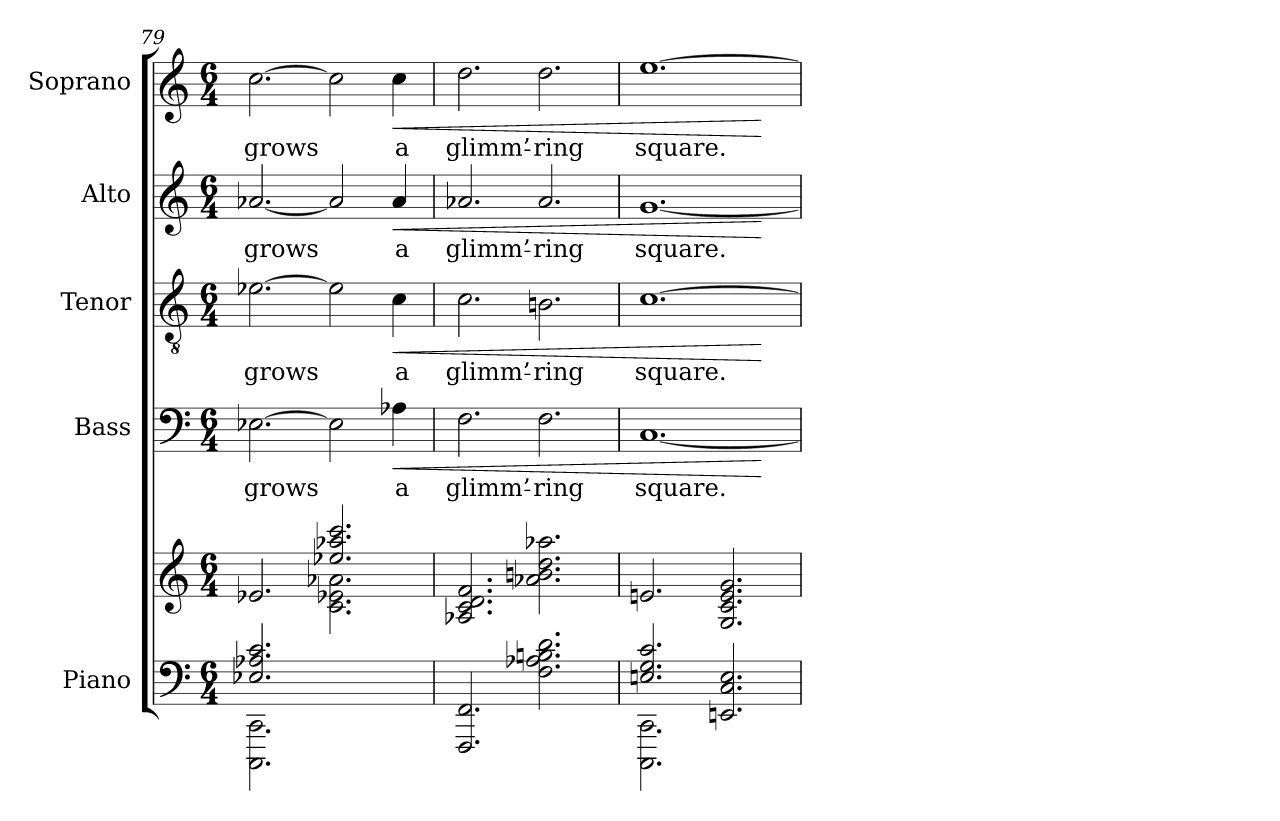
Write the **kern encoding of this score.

**kern	**kern	**kern	**text	**dynam	**kern	**text	**dynam	**kern	**text	**dynam	**kern	**text	**dynam
*part5	*part5	*part4	*part4	*part4	*part3	*part3	*part3	*part2	*part2	*part2	*part1	*part1	*part1
*staff6	*staff5	*staff4	*staff4	*staff4	*staff3	*staff3	*staff3	*staff2	*staff2	*staff2	*staff1	*staff1	*staff1
*I"Piano	*	*I"Bass	*	*	*I"Tenor	*	*	*I"Alto	*	*	*I"Soprano	*	*
*I'Pno	*	*	*	*	*	*	*	*	*	*	*	*	*
!!LO:PB:g=z
*clefF4	*clefG2	*clefF4	*	*	*clefGv2	*	*	*clefG2	*	*	*clefG2	*	*
*k[]	*k[]	*k[]	*	*	*k[]	*	*	*k[]	*	*	*k[]	*	*
*M6/4	*M6/4	*M6/4	*	*	*M6/4	*	*	*M6/4	*	*	*M6/4	*	*
=79	=79	=79	=79	=79	=79	=79	=79	=79	=79	=79	=79	=79	=79
*^	*^	*	*	*	*	*	*	*	*	*	*	*	*
!	!	!	!	!	!LO:LY:b	!	!	!LO:LY:b	!	!	!LO:LY:b	!	!	!LO:LY:b	!
2.E-X/ 2.A-X/ 2.c/	2.CCC\ 2.CC\	2.e-X/	2.ryy	[2.E-X\	grows	.	[2.e-X\	grows	.	[2.a-X/	grows	.	[2.cc\	grows	.
2.ryy	2.ryy	2.ee-X/ 2.aa-X/ 2.ccc/	2.c\ 2.e-X\ 2.a-X\	2E-\]	.	.	2e-\]	.	.	2a-/]	.	.	2cc\]	.	.
!	!	!	!	!	!LO:LY:b	!LO:HP:b	!	!LO:LY:b	!LO:HP:b	!	!LO:LY:b	!LO:HP:b	!	!LO:LY:b	!LO:HP:b
.	.	.	.	4A-X\	a	<	4c\	a	<	4a-/	a	<	4cc\	a	<
*v	*v	*	*	*	*	*	*	*	*	*	*	*	*	*	*
*	*v	*v	*	*	*	*	*	*	*	*	*	*	*	*
=80	=80	=80	=80	=80	=80	=80	=80	=80	=80	=80	=80	=80	=80
!	!	!	!LO:LY:b	!	!	!LO:LY:b	!	!	!LO:LY:b	!	!	!LO:LY:b	!
2.FFF/ 2.FF/	2.A-X/ 2.c/ 2.d/ 2.f/	2.F\	glimm’-	.	2.c\	glimm’-	.	2.a-X/	glimm’-	.	2.dd\	glimm’-	.
!	!	!	!LO:LY:b	!	!	!LO:LY:b	!	!	!LO:LY:b	!	!	!LO:LY:b	!
2.F\ 2.A-X\ 2.Bn\ 2.d\	2.a-X\ 2.bn\ 2.dd\ 2.aa-X\	2.F\	-ring	.	2.Bn\	-ring	.	2.a-/	-ring	.	2.dd\	-ring	.
=81	=81	=81	=81	=81	=81	=81	=81	=81	=81	=81	=81	=81	=81
*^	*	*	*	*	*	*	*	*	*	*	*	*	*
!	!	!	!	!LO:LY:b	!	!	!LO:LY:b	!	!	!LO:LY:b	!	!	!LO:LY:b	!
2.En/ 2.G/ 2.c/	2.CCC\ 2.CC\	2.en/	[1.C	square.	.	[1.c	square.	.	[1.g	square.	.	[1.ee	square.	.
2.ryy	2.EEn/ 2.C/ 2.E/	2.G/ 2.c/ 2.e/ 2.g/	.	.	.	.	.	.	.	.	.	.	.	.
*v	*v	*	*	*	*	*	*	*	*	*	*	*	*	*
.	.	.	.	[	.	.	[	.	.	[	.	.	[
=	=	=	=	=	=	=	=	=	=	=	=	=	=
*-	*-	*-	*-	*-	*-	*-	*-	*-	*-	*-	*-	*-	*-
